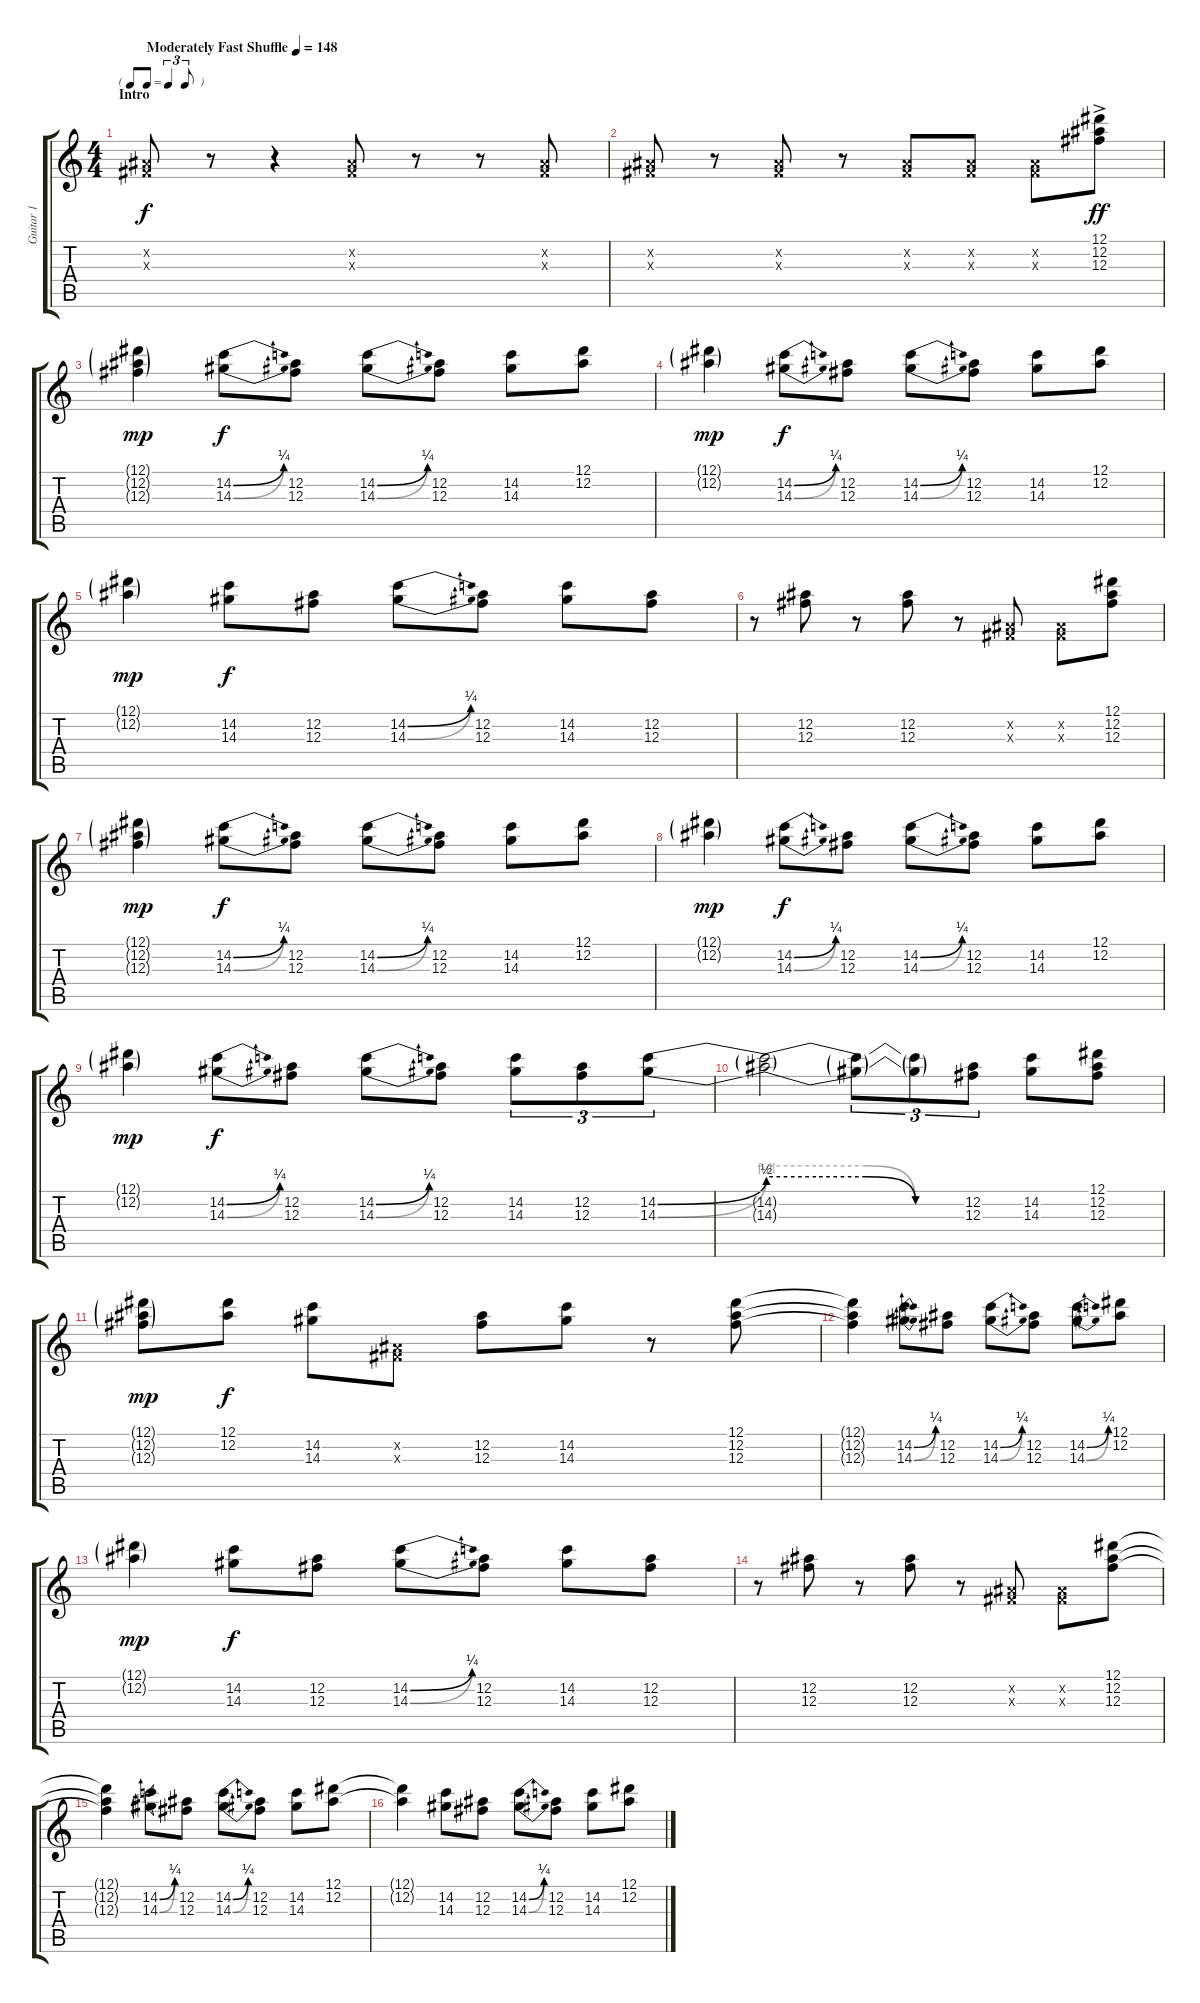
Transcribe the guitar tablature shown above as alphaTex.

\track ("Guitar 1" "Guitar 1") {instrument overdrivenguitar}
\staff {score tabs}
\tuning (Eb4 Bb3 Gb3 Db3 Ab2 Eb2) {hide}
\ts (4 4)
\tf triplet8th
\section ("" "Intro")
\tempo (148 "Moderately Fast Shuffle")
\clef g2
\ks c
(0.2{x} 0.3{x}).8{dy f instrument overdrivenguitar} r.8 r.4 (0.2{x} 0.3{x}).8 r.8 r.8 (0.2{x} 0.3{x}).8 |
(0.2{x} 0.3{x}).8 r.8 (0.2{x} 0.3{x}).8 r.8 (0.2{x} 0.3{x}).8 (0.2{x} 0.3{x}).8 (0.2{x} 0.3{x}).8 (12.1{ac} 12.2 12.3).8{dy ff} |
(12.1{g} 12.2{g} 12.3{g}).4{dy mp} (14.2{be (bend 0 0 60 1)} 14.3{be (bend 0 0 60 1)}).8{dy f} (12.2 12.3).8 (14.2{be (bend 0 0 60 1)} 14.3{be (bend 0 0 60 1)}).8 (12.2 12.3).8 (14.2 14.3).8 (12.1 12.2).8 |
(12.1{g} 12.2{g}).4{dy mp} (14.2{be (bend 0 0 60 1)} 14.3{be (bend 0 0 60 1)}).8{dy f} (12.2 12.3).8 (14.2{be (bend 0 0 60 1)} 14.3{be (bend 0 0 60 1)}).8 (12.2 12.3).8 (14.2 14.3).8 (12.1 12.2).8 |
(12.1{g} 12.2{g}).4{dy mp} (14.2 14.3).8{dy f} (12.2 12.3).8 (14.2{be (bend 0 0 60 1)} 14.3{be (bend 0 0 60 1)}).8 (12.2 12.3).8 (14.2 14.3).8 (12.2 12.3).8 |
r.8 (12.2 12.3).8 r.8 (12.2 12.3).8 r.8 (0.2{x} 0.3{x}).8 (0.2{x} 0.3{x}).8 (12.1 12.2 12.3).8 |
(12.1{g} 12.2{g} 12.3{g}).4{dy mp} (14.2{be (bend 0 0 60 1)} 14.3{be (bend 0 0 60 1)}).8{dy f} (12.2 12.3).8 (14.2{be (bend 0 0 60 1)} 14.3{be (bend 0 0 60 1)}).8 (12.2 12.3).8 (14.2 14.3).8 (12.1 12.2).8 |
(12.1{g} 12.2{g}).4{dy mp} (14.2{be (bend 0 0 60 1)} 14.3{be (bend 0 0 60 1)}).8{dy f} (12.2 12.3).8 (14.2{be (bend 0 0 60 1)} 14.3{be (bend 0 0 60 1)}).8 (12.2 12.3).8 (14.2 14.3).8 (12.1 12.2).8 |
(12.1{g} 12.2{g}).4{dy mp} (14.2{be (bend 0 0 60 1)} 14.3{be (bend 0 0 60 1)}).8{dy f} (12.2 12.3).8 (14.2{be (bend 0 0 60 1)} 14.3{be (bend 0 0 60 1)}).8 (12.2 12.3).8 (14.2 14.3).8{tu (3 2)} (12.2 12.3).8{tu (3 2)} (14.2{be (bend 0 0 60 2)} 14.3{be (bend 0 0 60 4)}).8{tu (3 2)} |
(14.2{be (custom 0 2 15 2 30 2 45 0 60 0) t} 14.3{be (custom 0 4 15 4 30 4 45 0 60 0) t}).2 (14.2{t} 14.3{t}).8{tu (3 2)} (14.2{t} 14.3{t}).8{tu (3 2)} (12.2 12.3).8{tu (3 2)} (14.2 14.3).8 (12.1 12.2 12.3).8 |
(12.1{g} 12.2{g} 12.3{g}).8{dy mp} (12.1 12.2).8{dy f} (14.2 14.3).8 (0.2{x} 0.3{x}).8 (12.2 12.3).8 (14.2 14.3).8 r.8 (12.1 12.2 12.3).8 |
(12.1{t} 12.2{t} 12.3{t}).4 (14.2{be (bend 0 0 60 1)} 14.3{be (bend 0 0 60 1)}).8 (12.2 12.3).8 (14.2{be (bend 0 0 60 1)} 14.3{be (bend 0 0 60 1)}).8 (12.2 12.3).8 (14.2{be (bend 0 0 60 1)} 14.3{be (bend 0 0 60 1)}).8 (12.1 12.2).8 |
(12.1{g} 12.2{g}).4{dy mp} (14.2 14.3).8{dy f} (12.2 12.3).8 (14.2{be (bend 0 0 60 1)} 14.3{be (bend 0 0 60 1)}).8 (12.2 12.3).8 (14.2 14.3).8 (12.2 12.3).8 |
r.8 (12.2 12.3).8 r.8 (12.2 12.3).8 r.8 (0.2{x} 0.3{x}).8 (0.2{x} 0.3{x}).8 (12.1 12.2 12.3).8 |
(12.1{t} 12.2{t} 12.3{t}).4 (14.2{be (bend 0 0 60 1)} 14.3{be (bend 0 0 60 1)}).8 (12.2 12.3).8 (14.2{be (bend 0 0 60 1)} 14.3{be (bend 0 0 60 1)}).8 (12.2 12.3).8 (14.2 14.3).8 (12.1 12.2).8 |
(12.1{t} 12.2{t}).4 (14.2 14.3).8 (12.2 12.3).8 (14.2{be (bend 0 0 60 1)} 14.3{be (bend 0 0 60 1)}).8 (12.2 12.3).8 (14.2 14.3).8 (12.1 12.2).8
